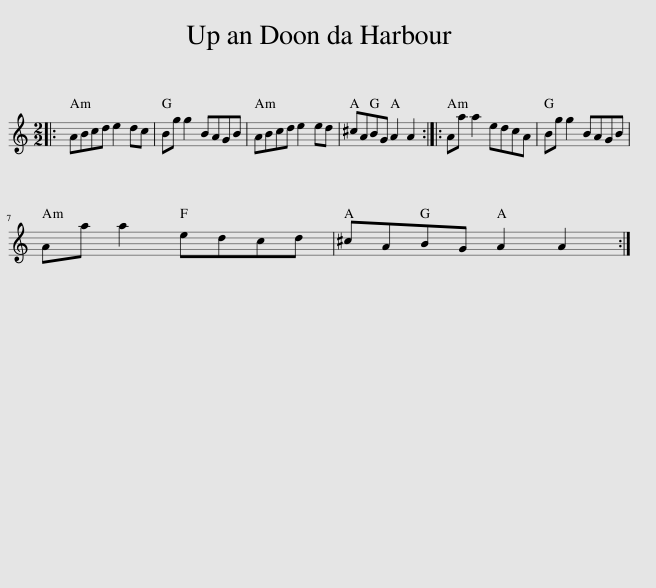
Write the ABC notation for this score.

X:1
L:1/8
M:2/2
I:linebreak $
K:C
V:1 treble
V:1
|: ABcd e2 dc | Bg g2 BAGB | ABcd e2 ed | ^cABG A2 A2 :: Aa a2 edcA | %5
 Bg g2 BAGB |$ Aa a2 edcd | ^cABG A2 A2 :| %8
